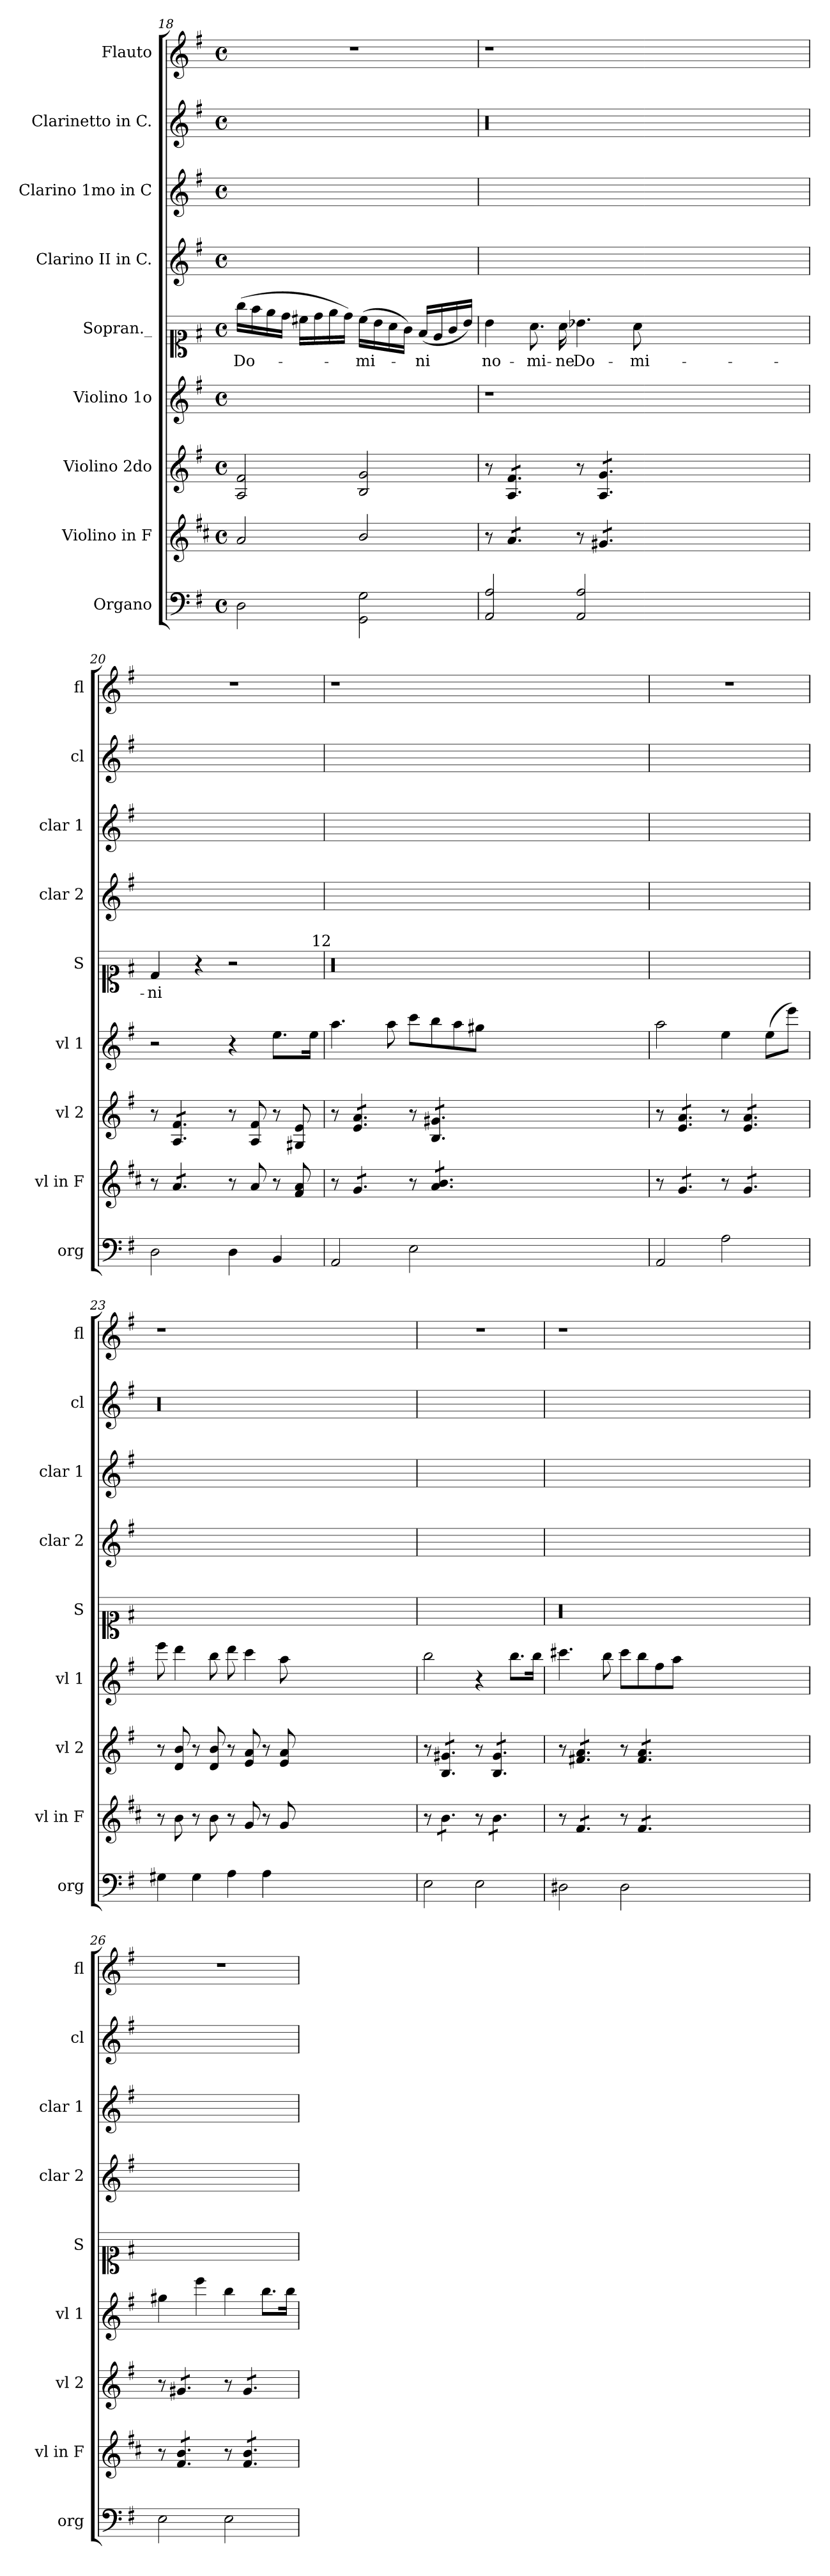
**kern	**kern	**kern	**kern	**kern	**text	**kern	**kern	**kern	**kern
*part9	*part8	*part7	*part6	*part5	*part5	*part4	*part3	*part2	*part1
*staff9	*staff8	*staff7	*staff6	*staff5	*staff5	*staff4	*staff3	*staff2	*staff1
*I"Organo	*I"Violino in F	*I"Violino 2do	*I"Violino 1o	*I"Sopran._	*	*I"Clarino II in C.	*I"Clarino 1mo in C	*I"Clarinetto in C.	*I"Flauto
*I'org	*I'vl in F	*I'vl 2	*I'vl 1	*I'S	*	*I'clar 2	*I'clar 1	*I'cl	*I'fl
*clefF4	*clefG2	*clefG2	*clefG2	*clefC1	*	*clefG2	*clefG2	*clefG2	*clefG2
*	*ITrd4c7	*	*	*	*	*	*	*	*
*k[f#]	*k[f#]	*k[f#]	*k[f#]	*k[f#]	*	*k[f#]	*k[f#]	*k[f#]	*k[f#]
*G:	*G:	*G:	*G:	*G:	*	*G:	*G:	*G:	*G:
*M4/4	*M4/4	*M4/4	*M4/4	*M4/4	*	*M4/4	*M4/4	*M4/4	*M4/4
*met(c)	*met(c)	*met(c)	*met(c)	*met(c)	*	*met(c)	*met(c)	*met(c)	*met(c)
=18	=18	=18	=18	=18	=18	=18	=18	=18	=18
2D\	2d/	2A/ 2f#/	1ryy	(16gg\LL	Do-	1ryy	1ryy	1ryy	1r
.	.	.	.	16ff#\	.	.	.	.	.
.	.	.	.	16ee\	.	.	.	.	.
.	.	.	.	16dd\JJ	.	.	.	.	.
.	.	.	.	16cc#X\LL	.	.	.	.	.
.	.	.	.	16dd\	.	.	.	.	.
.	.	.	.	16ee\	.	.	.	.	.
.	.	.	.	16dd\JJ)	.	.	.	.	.
2GG\ 2G\	2e/	2B/ 2g/	.	(16cc#\LL	-mi-	.	.	.	.
.	.	.	.	16b\	.	.	.	.	.
.	.	.	.	16a\	.	.	.	.	.
.	.	.	.	16g\JJ)	.	.	.	.	.
.	.	.	.	(16f#/LL	-ni	.	.	.	.
.	.	.	.	16e/	.	.	.	.	.
.	.	.	.	16g/	.	.	.	.	.
.	.	.	.	16b/JJ)	.	.	.	.	.
=19	=19	=19	=19	=19	=19	=19	=19	=19	=19
2AA/ 2A/	8r	8r	1r	4b\	no-	1ryy	1ryy	00r	1r
*	*tremolo	*	*	*	*	*	*	*	*
*	*	*tremolo	*	*	*	*	*	*	*
.	8d/L	8A/ 8f#/L	.	.	.	.	.	.	.
.	8d/	8A/ 8f#/	.	8.a\	-mi-	.	.	.	.
.	8d/J	8A/ 8f#/J	.	.	.	.	.	.	.
.	.	.	.	16a\	-ne	.	.	.	.
2AA/ 2A/	8r	8r	.	4.b-X\	Do-	.	.	.	.
.	8c#X/L	8A/ 8g/L	.	.	.	.	.	.	.
.	8c#X/	8A/ 8g/	.	.	.	.	.	.	.
.	8c#X/J	8A/ 8g/J	.	8a\	-mi-	.	.	.	.
0.ryy	0.ryy	0.ryy	0.ryy	0.ryy	.	0.ryy	0.ryy	.	0.ryy
=20	=20	=20	=20	=20	=20	=20	=20	=20	=20
2D\	8r	8r	2r	4d/	-ni	1ryy	1ryy	1ryy	1r
.	8d/L	8A/ 8f#/L	.	.	.	.	.	.	.
.	8d/	8A/ 8f#/	.	4r	.	.	.	.	.
.	8d/J	8A/ 8f#/J	.	.	.	.	.	.	.
*	*	*Xtremolo	*	*	*	*	*	*	*
*	*Xtremolo	*	*	*	*	*	*	*	*
4D\	8r	8r	4r	2r	.	.	.	.	.
.	8d/	8A/ 8f#/	.	.	.	.	.	.	.
4BB/	8r	8r	8.ee\L	.	.	.	.	.	.
.	8B/ 8d/	8G#X/ 8e/	.	.	.	.	.	.	.
.	.	.	16ee\Jk	.	.	.	.	.	.
=21	=21	=21	=21	=21	=21	=21	=21	=21	=21
!	!	!	!	!LO:TX:a:rj:t=12	!	!	!	!	!
2AA/	8r	8r	4.aa\	00r	.	1ryy	1ryy	00ryy	1r
*	*tremolo	*	*	*	*	*	*	*	*
*	*	*tremolo	*	*	*	*	*	*	*
.	8c/L	8e/ 8a/L	.	.	.	.	.	.	.
.	8c/	8e/ 8a/	.	.	.	.	.	.	.
.	8c/J	8e/ 8a/J	8aa\	.	.	.	.	.	.
2E\	8r	8r	8ccc\L	.	.	.	.	.	.
.	8d/ 8e/L	8B/ 8g#X/L	8bb\	.	.	.	.	.	.
.	8d/ 8e/	8B/ 8g#X/	8aa\	.	.	.	.	.	.
.	8d/ 8e/J	8B/ 8g#X/J	8gg#X\J	.	.	.	.	.	.
0.ryy	0.ryy	0.ryy	0.ryy	.	.	0.ryy	0.ryy	.	0.ryy
=22	=22	=22	=22	=22	=22	=22	=22	=22	=22
2AA/	8r	8r	2aa\	1ryy	.	1ryy	1ryy	1ryy	1r
.	8c/L	8e/ 8a/L	.	.	.	.	.	.	.
.	8c/	8e/ 8a/	.	.	.	.	.	.	.
.	8c/J	8e/ 8a/J	.	.	.	.	.	.	.
2A\	8r	8r	4ee\	.	.	.	.	.	.
.	8c/L	8e/ 8a/L	.	.	.	.	.	.	.
.	8c/	8e/ 8a/	(8ee\L	.	.	.	.	.	.
.	8c/J	8e/ 8a/J	8eee\J)	.	.	.	.	.	.
*	*	*Xtremolo	*	*	*	*	*	*	*
*	*Xtremolo	*	*	*	*	*	*	*	*
=23	=23	=23	=23	=23	=23	=23	=23	=23	=23
4G#X\	8r	8r	8eee\	00ryy	.	1ryy	1ryy	00r	1r
.	8e\	8d/ 8b/	4ddd\	.	.	.	.	.	.
4G#\	8r	8r	.	.	.	.	.	.	.
.	8e\	8d/ 8b/	8bb\	.	.	.	.	.	.
4A\	8r	8r	8ddd\	.	.	.	.	.	.
.	8c/	8e/ 8a/	4ccc\	.	.	.	.	.	.
4A\	8r	8r	.	.	.	.	.	.	.
.	8c/	8e/ 8a/	8aa\	.	.	.	.	.	.
0.ryy	0.ryy	0.ryy	0.ryy	.	.	0.ryy	0.ryy	.	0.ryy
=24	=24	=24	=24	=24	=24	=24	=24	=24	=24
2E\	8r	8r	2bb\	1ryy	.	1ryy	1ryy	1ryy	1r
*	*tremolo	*	*	*	*	*	*	*	*
*	*	*tremolo	*	*	*	*	*	*	*
.	8e\L	8B/ 8g#X/L	.	.	.	.	.	.	.
.	8e\	8B/ 8g#X/	.	.	.	.	.	.	.
.	8e\J	8B/ 8g#X/J	.	.	.	.	.	.	.
2E\	8r	8r	4r	.	.	.	.	.	.
.	8e\L	8B/ 8g#/L	.	.	.	.	.	.	.
.	8e\	8B/ 8g#/	8.bb\L	.	.	.	.	.	.
.	8e\J	8B/ 8g#/J	.	.	.	.	.	.	.
.	.	.	16bb\Jk	.	.	.	.	.	.
=25	=25	=25	=25	=25	=25	=25	=25	=25	=25
2D#X\	8r	8r	4.ccc#X\	00r	.	1ryy	1ryy	00ryy	1r
.	8B/L	8f#X/ 8a/L	.	.	.	.	.	.	.
.	8B/	8f#X/ 8a/	.	.	.	.	.	.	.
.	8B/J	8f#X/ 8a/J	8bb\	.	.	.	.	.	.
2D#\	8r	8r	8ccc#\L	.	.	.	.	.	.
.	8B/L	8f#/ 8a/L	8bb\	.	.	.	.	.	.
.	8B/	8f#/ 8a/	8ff#\	.	.	.	.	.	.
.	8B/J	8f#/ 8a/J	8aa\J	.	.	.	.	.	.
0.ryy	0.ryy	0.ryy	0.ryy	.	.	0.ryy	0.ryy	.	0.ryy
=26	=26	=26	=26	=26	=26	=26	=26	=26	=26
2E\	8r	8r	4gg#X\	1ryy	.	1ryy	1ryy	1ryy	1r
.	8B/ 8e/L	8g#X/L	.	.	.	.	.	.	.
.	8B/ 8e/	8g#X/	4eee\	.	.	.	.	.	.
.	8B/ 8e/J	8g#X/J	.	.	.	.	.	.	.
2E\	8r	8r	4bb\	.	.	.	.	.	.
.	8B/ 8e/L	8g#/L	.	.	.	.	.	.	.
.	8B/ 8e/	8g#/	8.bb\L	.	.	.	.	.	.
.	8B/ 8e/J	8g#/J	.	.	.	.	.	.	.
*	*	*Xtremolo	*	*	*	*	*	*	*
*	*Xtremolo	*	*	*	*	*	*	*	*
.	.	.	16bb\Jk	.	.	.	.	.	.
=	=	=	=	=	=	=	=	=	=
*-	*-	*-	*-	*-	*-	*-	*-	*-	*-
